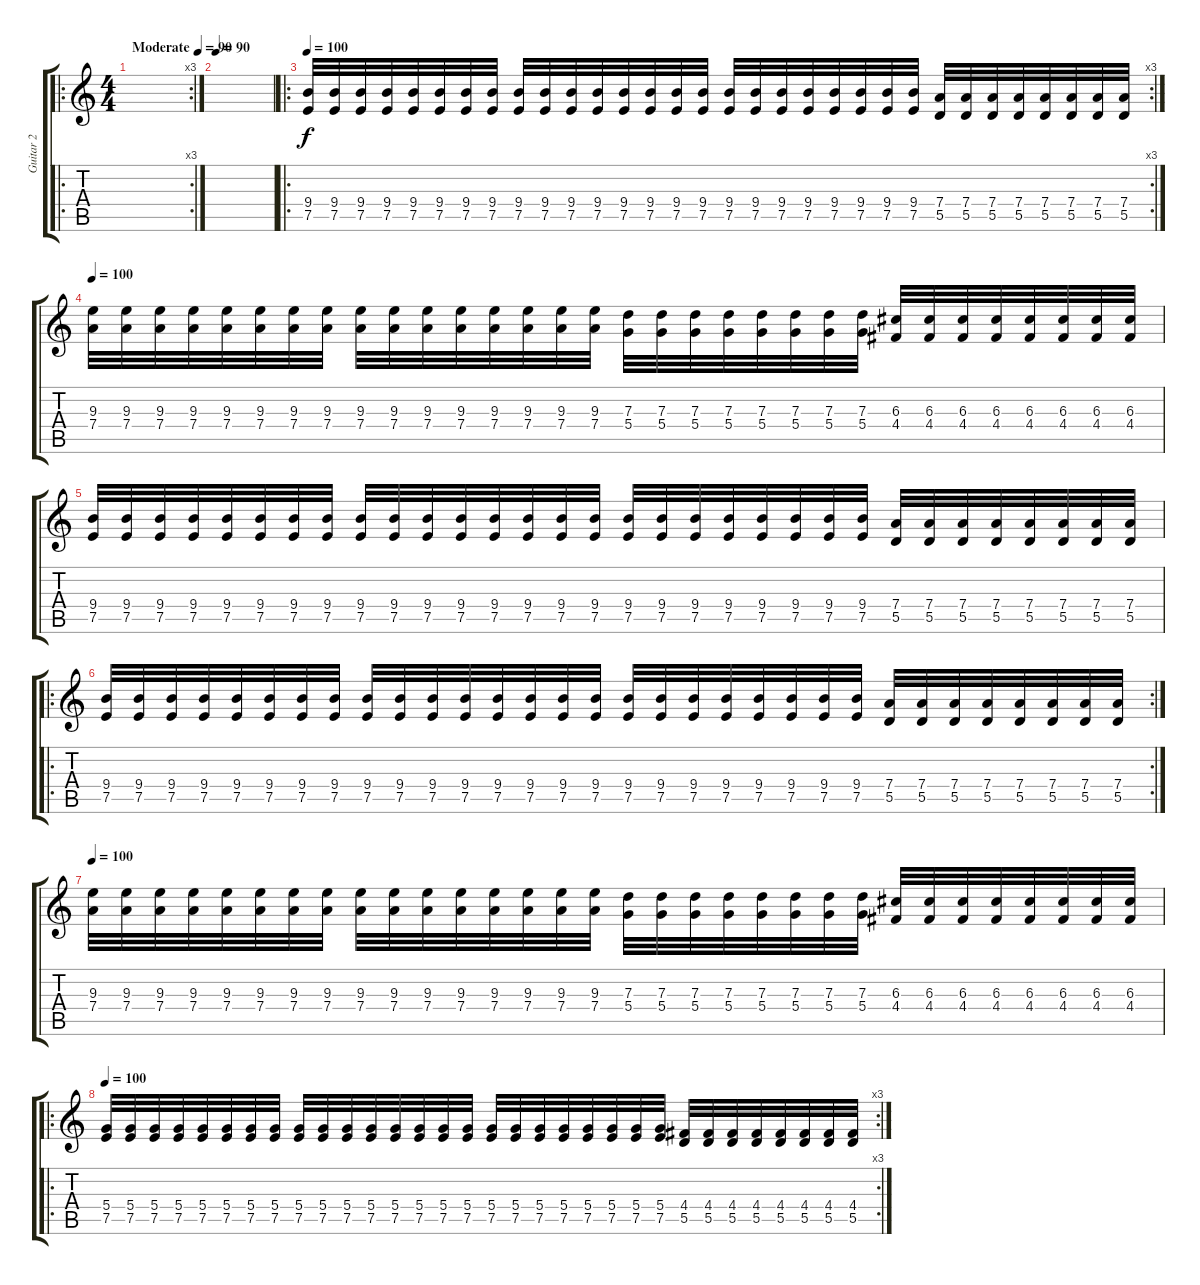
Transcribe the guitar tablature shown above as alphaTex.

\track ("Guitar 2" "Guitar 2") {instrument distortionguitar}
\staff {score tabs}
\tuning (E4 B3 G3 D3 A2 E2) {hide}
\ro
\rc 3
\ts (4 4)
\tempo (90 "Moderate")
\clef g2
\ks c
|
\tempo 90
|
\ro
\rc 3
\tempo 100
(9.4 7.5).32 (9.4 7.5).32 (9.4 7.5).32 (9.4 7.5).32 (9.4 7.5).32 (9.4 7.5).32 (9.4 7.5).32 (9.4 7.5).32 (9.4 7.5).32 (9.4 7.5).32 (9.4 7.5).32 (9.4 7.5).32 (9.4 7.5).32 (9.4 7.5).32 (9.4 7.5).32 (9.4 7.5).32 (9.4 7.5).32 (9.4 7.5).32 (9.4 7.5).32 (9.4 7.5).32 (9.4 7.5).32 (9.4 7.5).32 (9.4 7.5).32 (9.4 7.5).32 (7.4 5.5).32 (7.4 5.5).32 (7.4 5.5).32 (7.4 5.5).32 (7.4 5.5).32 (7.4 5.5).32 (7.4 5.5).32 (7.4 5.5).32 |
\tempo 100
(9.3 7.4).32 (9.3 7.4).32 (9.3 7.4).32 (9.3 7.4).32 (9.3 7.4).32 (9.3 7.4).32 (9.3 7.4).32 (9.3 7.4).32 (9.3 7.4).32 (9.3 7.4).32 (9.3 7.4).32 (9.3 7.4).32 (9.3 7.4).32 (9.3 7.4).32 (9.3 7.4).32 (9.3 7.4).32 (7.3 5.4).32 (7.3 5.4).32 (7.3 5.4).32 (7.3 5.4).32 (7.3 5.4).32 (7.3 5.4).32 (7.3 5.4).32 (7.3 5.4).32 (6.3 4.4).32 (6.3 4.4).32 (6.3 4.4).32 (6.3 4.4).32 (6.3 4.4).32 (6.3 4.4).32 (6.3 4.4).32 (6.3 4.4).32 |
(9.4 7.5).32 (9.4 7.5).32 (9.4 7.5).32 (9.4 7.5).32 (9.4 7.5).32 (9.4 7.5).32 (9.4 7.5).32 (9.4 7.5).32 (9.4 7.5).32 (9.4 7.5).32 (9.4 7.5).32 (9.4 7.5).32 (9.4 7.5).32 (9.4 7.5).32 (9.4 7.5).32 (9.4 7.5).32 (9.4 7.5).32 (9.4 7.5).32 (9.4 7.5).32 (9.4 7.5).32 (9.4 7.5).32 (9.4 7.5).32 (9.4 7.5).32 (9.4 7.5).32 (7.4 5.5).32 (7.4 5.5).32 (7.4 5.5).32 (7.4 5.5).32 (7.4 5.5).32 (7.4 5.5).32 (7.4 5.5).32 (7.4 5.5).32 |
\ro
\rc 2
(9.4 7.5).32 (9.4 7.5).32 (9.4 7.5).32 (9.4 7.5).32 (9.4 7.5).32 (9.4 7.5).32 (9.4 7.5).32 (9.4 7.5).32 (9.4 7.5).32 (9.4 7.5).32 (9.4 7.5).32 (9.4 7.5).32 (9.4 7.5).32 (9.4 7.5).32 (9.4 7.5).32 (9.4 7.5).32 (9.4 7.5).32 (9.4 7.5).32 (9.4 7.5).32 (9.4 7.5).32 (9.4 7.5).32 (9.4 7.5).32 (9.4 7.5).32 (9.4 7.5).32 (7.4 5.5).32 (7.4 5.5).32 (7.4 5.5).32 (7.4 5.5).32 (7.4 5.5).32 (7.4 5.5).32 (7.4 5.5).32 (7.4 5.5).32 |
\tempo 100
(9.3 7.4).32 (9.3 7.4).32 (9.3 7.4).32 (9.3 7.4).32 (9.3 7.4).32 (9.3 7.4).32 (9.3 7.4).32 (9.3 7.4).32 (9.3 7.4).32 (9.3 7.4).32 (9.3 7.4).32 (9.3 7.4).32 (9.3 7.4).32 (9.3 7.4).32 (9.3 7.4).32 (9.3 7.4).32 (7.3 5.4).32 (7.3 5.4).32 (7.3 5.4).32 (7.3 5.4).32 (7.3 5.4).32 (7.3 5.4).32 (7.3 5.4).32 (7.3 5.4).32 (6.3 4.4).32 (6.3 4.4).32 (6.3 4.4).32 (6.3 4.4).32 (6.3 4.4).32 (6.3 4.4).32 (6.3 4.4).32 (6.3 4.4).32 |
\ro
\rc 3
\tempo 100
(5.4 7.5).32 (5.4 7.5).32 (5.4 7.5).32 (5.4 7.5).32 (5.4 7.5).32 (5.4 7.5).32 (5.4 7.5).32 (5.4 7.5).32 (5.4 7.5).32 (5.4 7.5).32 (5.4 7.5).32 (5.4 7.5).32 (5.4 7.5).32 (5.4 7.5).32 (5.4 7.5).32 (5.4 7.5).32 (5.4 7.5).32 (5.4 7.5).32 (5.4 7.5).32 (5.4 7.5).32 (5.4 7.5).32 (5.4 7.5).32 (5.4 7.5).32 (5.4 7.5).32 (4.4 5.5).32 (4.4 5.5).32 (4.4 5.5).32 (4.4 5.5).32 (4.4 5.5).32 (4.4 5.5).32 (4.4 5.5).32 (4.4 5.5).32
